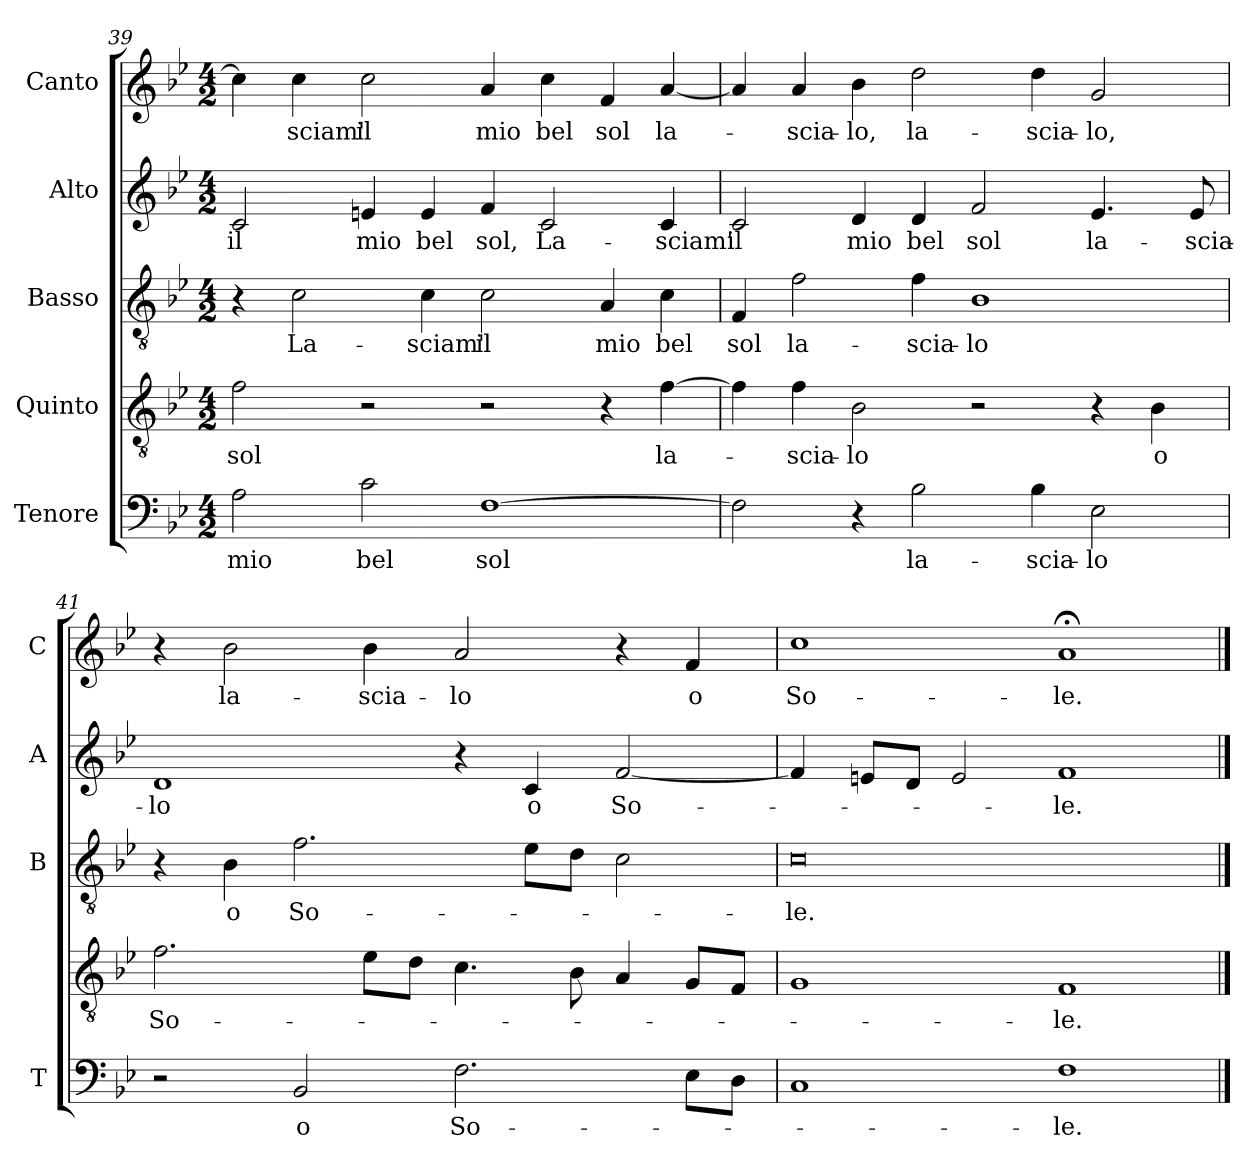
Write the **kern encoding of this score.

**kern	**text	**kern	**text	**kern	**text	**kern	**text	**kern	**text
*part5	*part5	*part4	*part4	*part3	*part3	*part2	*part2	*part1	*part1
*staff5	*staff5	*staff4	*staff4	*staff3	*staff3	*staff2	*staff2	*staff1	*staff1
*I"Tenore	*	*I"Quinto	*	*I"Basso	*	*I"Alto	*	*I"Canto	*
*I'T	*	*	*	*I'B	*	*I'A	*	*I'C	*
*clefF4	*	*clefGv2	*	*clefGv2	*	*clefG2	*	*clefG2	*
*k[b-e-]	*	*k[b-e-]	*	*k[b-e-]	*	*k[b-e-]	*	*k[b-e-]	*
*M4/2	*	*M4/2	*	*M4/2	*	*M4/2	*	*M4/2	*
=39	=39	=39	=39	=39	=39	=39	=39	=39	=39
!	!LO:LY:b	!	!LO:LY:b	!	!	!	!LO:LY:b	!	!
2A\	mio	2f\	sol	4r	.	2c/	il	4cc\]	.
!	!	!	!	!	!LO:LY:b	!	!	!	!LO:LY:b
.	.	.	.	2c\	La-	.	.	4cc\	-sciam'
!	!LO:LY:b	!	!	!	!	!	!LO:LY:b	!	!LO:LY:b
2c\	bel	2r	.	.	.	4en/	mio	2cc\	il
!	!	!	!	!	!LO:LY:b	!	!LO:LY:b	!	!
.	.	.	.	4c\	-sciam'	4e/	bel	.	.
!	!LO:LY:b	!	!	!	!LO:LY:b	!	!LO:LY:b	!	!LO:LY:b
[1F	sol	2r	.	2c\	il	4f/	sol,	4a/	mio
!	!	!	!	!	!	!	!LO:LY:b	!	!LO:LY:b
.	.	.	.	.	.	2c/	La-	4cc\	bel
!	!	!	!	!	!LO:LY:b	!	!	!	!LO:LY:b
.	.	4r	.	4A/	mio	.	.	4f/	sol
!	!	!	!LO:LY:b	!	!LO:LY:b	!	!LO:LY:b	!	!LO:LY:b
.	.	[4f\	la-	4c\	bel	4c/	-sciam'	[4a/	la-
!!LO:LB:g=z
=40	=40	=40	=40	=40	=40	=40	=40	=40	=40
!	!	!	!	!	!LO:LY:b	!	!LO:LY:b	!	!
2F\]	.	4f\]	.	4F/	sol	2c/	il	4a/]	.
!	!	!	!LO:LY:b	!	!LO:LY:b	!	!	!	!LO:LY:b
.	.	4f\	-scia-	2f\	la-	.	.	4a/	-scia-
!	!	!	!LO:LY:b	!	!	!	!LO:LY:b	!	!LO:LY:b
4r	.	2B-\	-lo	.	.	4d/	mio	4b-\	-lo,
!	!LO:LY:b	!	!	!	!LO:LY:b	!	!LO:LY:b	!	!LO:LY:b
2B-\	la-	.	.	4f\	-scia-	4d/	bel	2dd\	la-
!	!	!	!	!	!LO:LY:b	!	!LO:LY:b	!	!
.	.	2r	.	1B-	-lo	2f/	sol	.	.
!	!LO:LY:b	!	!	!	!	!	!	!	!LO:LY:b
4B-\	-scia-	.	.	.	.	.	.	4dd\	-scia-
!	!LO:LY:b	!	!	!	!	!	!LO:LY:b	!	!LO:LY:b
2E-\	-lo	4r	.	.	.	4.e-/	la-	2g/	-lo,
!	!	!	!LO:LY:b	!	!	!	!	!	!
.	.	4B-\	o	.	.	.	.	.	.
!	!	!	!	!	!	!	!LO:LY:b	!	!
.	.	.	.	.	.	8e-/	-scia-	.	.
=41	=41	=41	=41	=41	=41	=41	=41	=41	=41
!	!	!	!LO:LY:b	!	!	!	!LO:LY:b	!	!
2r	.	2.f\	So-	4r	.	1d	-lo	4r	.
!	!	!	!	!	!LO:LY:b	!	!	!	!LO:LY:b
.	.	.	.	4B-\	o	.	.	2b-\	la-
!	!LO:LY:b	!	!	!	!LO:LY:b	!	!	!	!
2BB-/	o	.	.	2.f\	So-	.	.	.	.
!	!	!	!	!	!	!	!	!	!LO:LY:b
.	.	8e-L	.	.	.	.	.	4b-\	-scia-
.	.	8dJ	.	.	.	.	.	.	.
!	!LO:LY:b	!	!	!	!	!	!	!	!LO:LY:b
2.F\	So-	4.c\	.	.	.	4r	.	2a/	-lo
!	!	!	!	!	!	!	!LO:LY:b	!	!
.	.	.	.	8e-L	.	4c/	o	.	.
.	.	8B-\	.	8dJ	.	.	.	.	.
!	!	!	!	!	!	!	!LO:LY:b	!	!
.	.	4A/	.	2c\	.	[2f/	So-	4r	.
!	!	!	!	!	!	!	!	!	!LO:LY:b
8E-L	.	8GL	.	.	.	.	.	4f/	o
8DJ	.	8FJ	.	.	.	.	.	.	.
=42	=42	=42	=42	=42	=42	=42	=42	=42	=42
!	!	!	!	!	!LO:LY:b	!	!	!	!LO:LY:b
1C	.	1G	.	0c	-le.	4f/]	.	1cc	So-
.	.	.	.	.	.	8enL	.	.	.
.	.	.	.	.	.	8dJ	.	.	.
.	.	.	.	.	.	2e/	.	.	.
!	!LO:LY:b	!	!LO:LY:b	!	!	!	!LO:LY:b	!	!LO:LY:b
1F	-le.	1F	-le.	.	.	1f	-le.	1a;<	-le.
==	==	==	==	==	==	==	==	==	==
*-	*-	*-	*-	*-	*-	*-	*-	*-	*-
